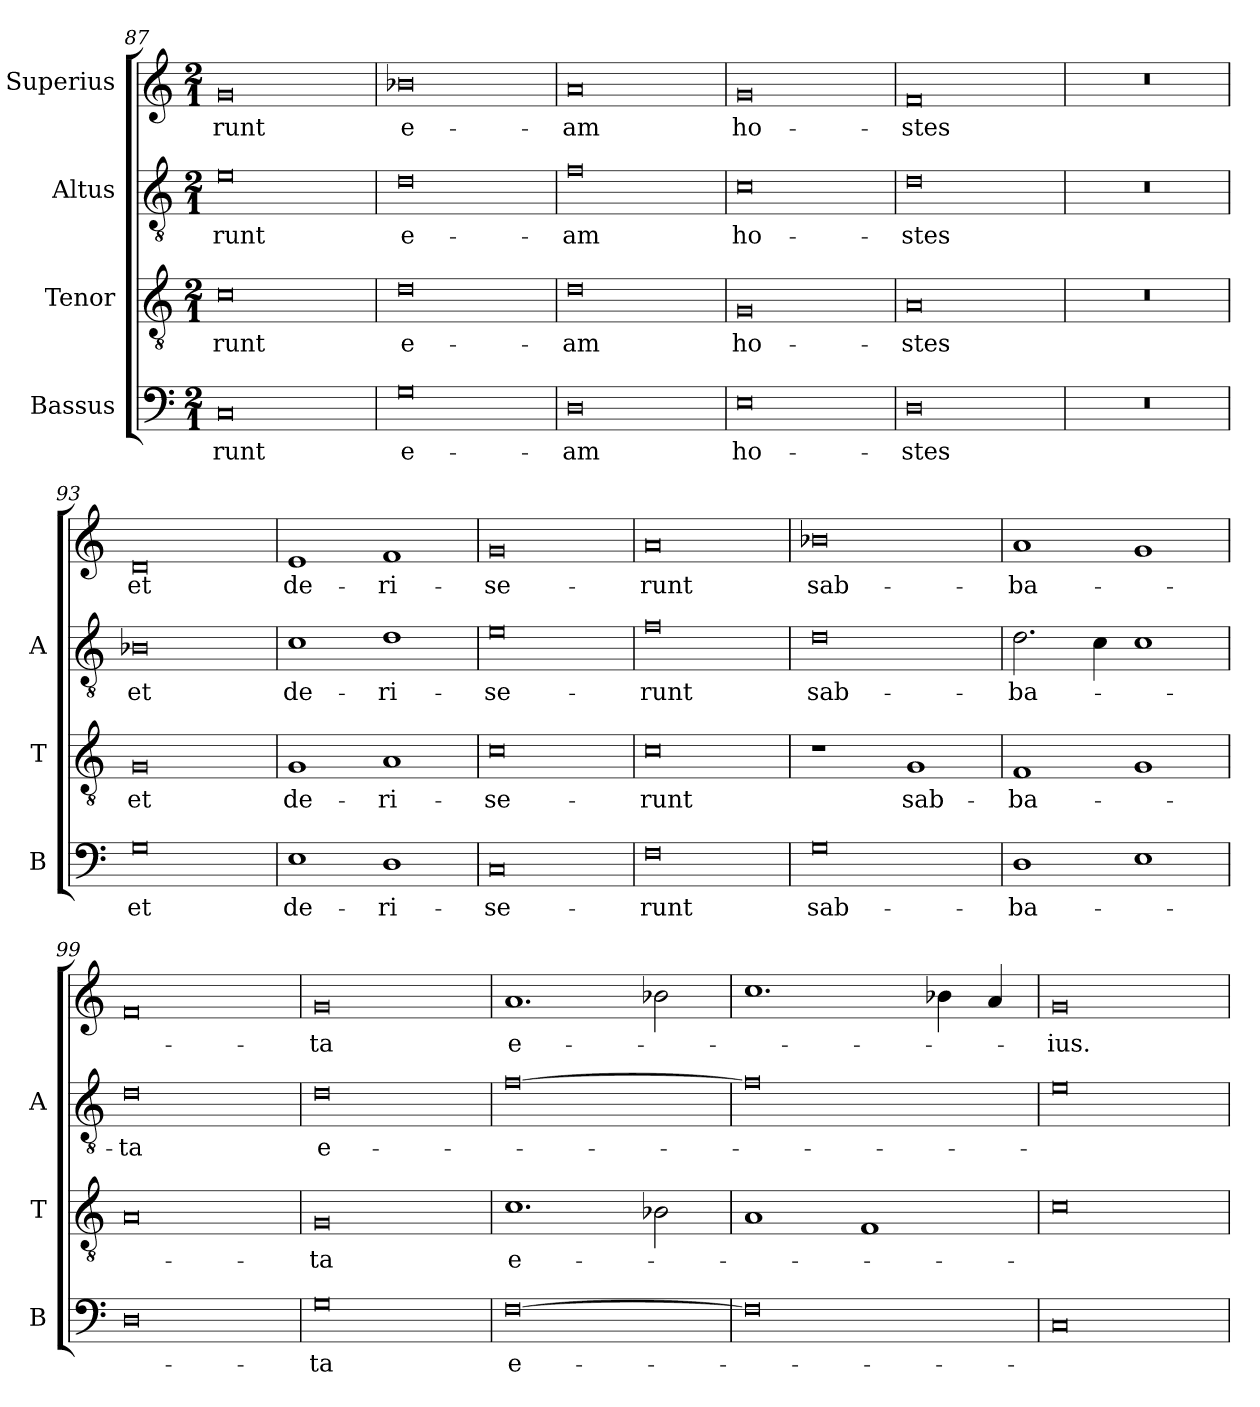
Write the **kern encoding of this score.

**kern	**text	**kern	**text	**kern	**text	**kern	**text
*part4	*part4	*part3	*part3	*part2	*part2	*part1	*part1
*staff4	*staff4	*staff3	*staff3	*staff2	*staff2	*staff1	*staff1
*I"Bassus	*	*I"Tenor	*	*I"Altus	*	*I"Superius	*
*I'B	*	*I'T	*	*I'A	*	*	*
*clefF4	*	*clefGv2	*	*clefGv2	*	*clefG2	*
*k[]	*	*k[]	*	*k[]	*	*k[]	*
*M2/1	*	*M2/1	*	*M2/1	*	*M2/1	*
=87	=87	=87	=87	=87	=87	=87	=87
0C	-runt	0c	-runt	0e	-runt	0g	-runt
=88	=88	=88	=88	=88	=88	=88	=88
0G	e-	0d	e-	0d	e-	0b-X	e-
=89	=89	=89	=89	=89	=89	=89	=89
0D	-am	0d	-am	0f	-am	0a	-am
=90	=90	=90	=90	=90	=90	=90	=90
0E	ho-	0G	ho-	0c	ho-	0g	ho-
=91	=91	=91	=91	=91	=91	=91	=91
0D	-stes	0A	-stes	0d	-stes	0f	-stes
=92	=92	=92	=92	=92	=92	=92	=92
0r	.	0r	.	0r	.	0r	.
=93	=93	=93	=93	=93	=93	=93	=93
0G	et	0G	et	0B-X	et	0d	et
=94	=94	=94	=94	=94	=94	=94	=94
1E	de-	1G	de-	1c	de-	1e	de-
1D	-ri-	1A	-ri-	1d	-ri-	1f	-ri-
=95	=95	=95	=95	=95	=95	=95	=95
0C	-se-	0c	-se-	0e	-se-	0g	-se-
=96	=96	=96	=96	=96	=96	=96	=96
0F	-runt	0c	-runt	0f	-runt	0a	-runt
=97	=97	=97	=97	=97	=97	=97	=97
0G	sab-	1r	.	0d	sab-	0b-X	sab-
.	.	1G	sab-	.	.	.	.
=98	=98	=98	=98	=98	=98	=98	=98
1D	-ba-	1F	-ba-	2.d	-ba-	1a	-ba-
.	.	.	.	4c	.	.	.
1E	.	1G	.	1c	.	1g	.
=99	=99	=99	=99	=99	=99	=99	=99
0D	.	0A	.	0d	-ta	0f	.
=100	=100	=100	=100	=100	=100	=100	=100
0G	-ta	0G	-ta	0d	e-	0g	-ta
=101	=101	=101	=101	=101	=101	=101	=101
[0F	e-	1.c	e-	[0f	.	1.a	e-
.	.	2B-X	.	.	.	2b-X	.
=102	=102	=102	=102	=102	=102	=102	=102
0F]	.	1A	.	0f]	.	1.cc	.
.	.	1F	.	.	.	.	.
.	.	.	.	.	.	4b-X	.
.	.	.	.	.	.	4a	.
=103	=103	=103	=103	=103	=103	=103	=103
0C	.	0c	.	0e	.	0g	-ius.
=	=	=	=	=	=	=	=
*-	*-	*-	*-	*-	*-	*-	*-
